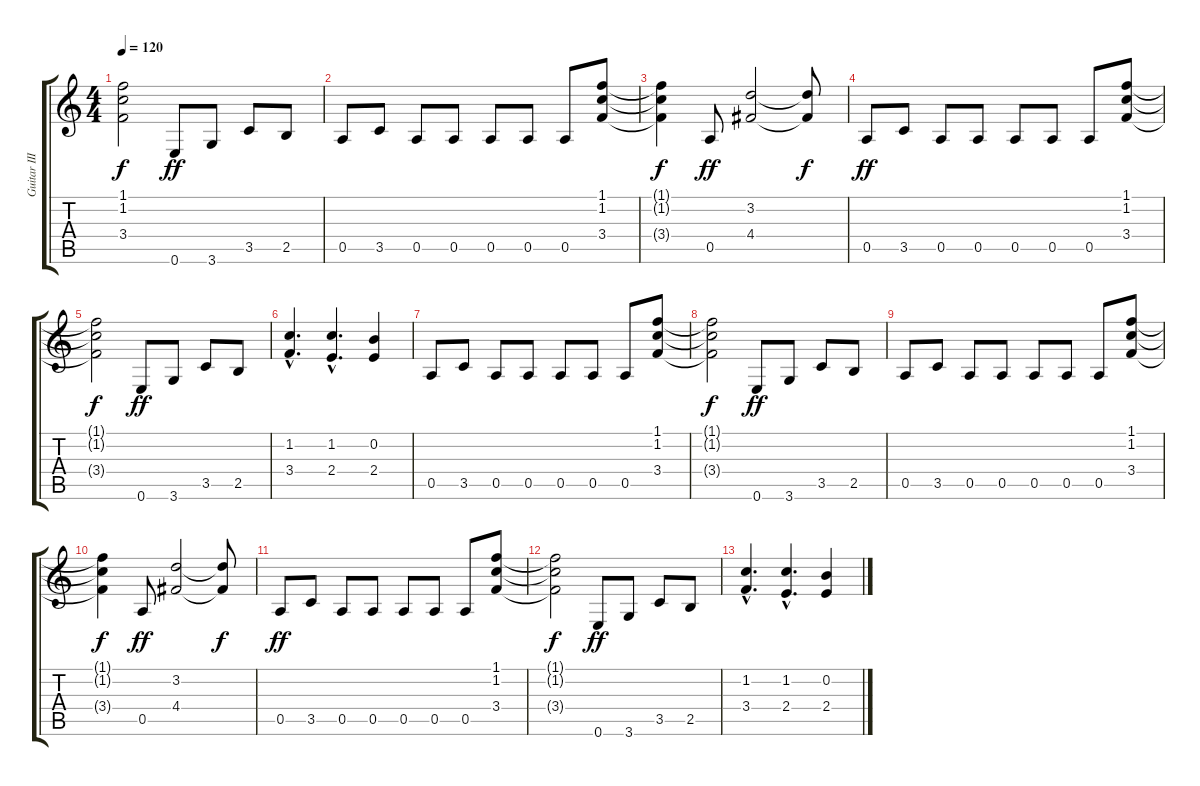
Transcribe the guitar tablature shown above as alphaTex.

\track ("Guitar III" "Guitar III") {instrument distortionguitar}
\staff {score tabs}
\tuning (E4 B3 G3 D3 A2 E2) {hide}
\ts (4 4)
\tempo 120
\clef g2
\ks c
(1.1{t} 1.2{t} 3.4{t}).2{dy f} 0.6.8{dy ff} 3.6.8 3.5.8 2.5.8 |
0.5.8 3.5.8 0.5.8 0.5.8 0.5.8 0.5.8 0.5.8 (1.1 1.2 3.4).8 |
(1.1{t} 1.2{t} 3.4{t}).4{dy f} 0.5.8{dy ff} (3.2 4.4).2 (3.2{t} 4.4{t}).8{dy f} |
0.5.8{dy ff} 3.5.8 0.5.8 0.5.8 0.5.8 0.5.8 0.5.8 (1.1 1.2 3.4).8 |
(1.1{t} 1.2{t} 3.4{t}).2{dy f} 0.6.8{dy ff} 3.6.8 3.5.8 2.5.8 |
(1.2{hac} 3.4{hac}).4{d} (1.2{hac} 2.4{hac}).4{d} (0.2 2.4).4 |
0.5.8 3.5.8 0.5.8 0.5.8 0.5.8 0.5.8 0.5.8 (1.1 1.2 3.4).8 |
(1.1{t} 1.2{t} 3.4{t}).2{dy f} 0.6.8{dy ff} 3.6.8 3.5.8 2.5.8 |
0.5.8 3.5.8 0.5.8 0.5.8 0.5.8 0.5.8 0.5.8 (1.1 1.2 3.4).8 |
(1.1{t} 1.2{t} 3.4{t}).4{dy f} 0.5.8{dy ff} (3.2 4.4).2 (3.2{t} 4.4{t}).8{dy f} |
0.5.8{dy ff} 3.5.8 0.5.8 0.5.8 0.5.8 0.5.8 0.5.8 (1.1 1.2 3.4).8 |
(1.1{t} 1.2{t} 3.4{t}).2{dy f} 0.6.8{dy ff} 3.6.8 3.5.8 2.5.8 |
(1.2{hac} 3.4{hac}).4{d} (1.2{hac} 2.4{hac}).4{d} (0.2 2.4).4
